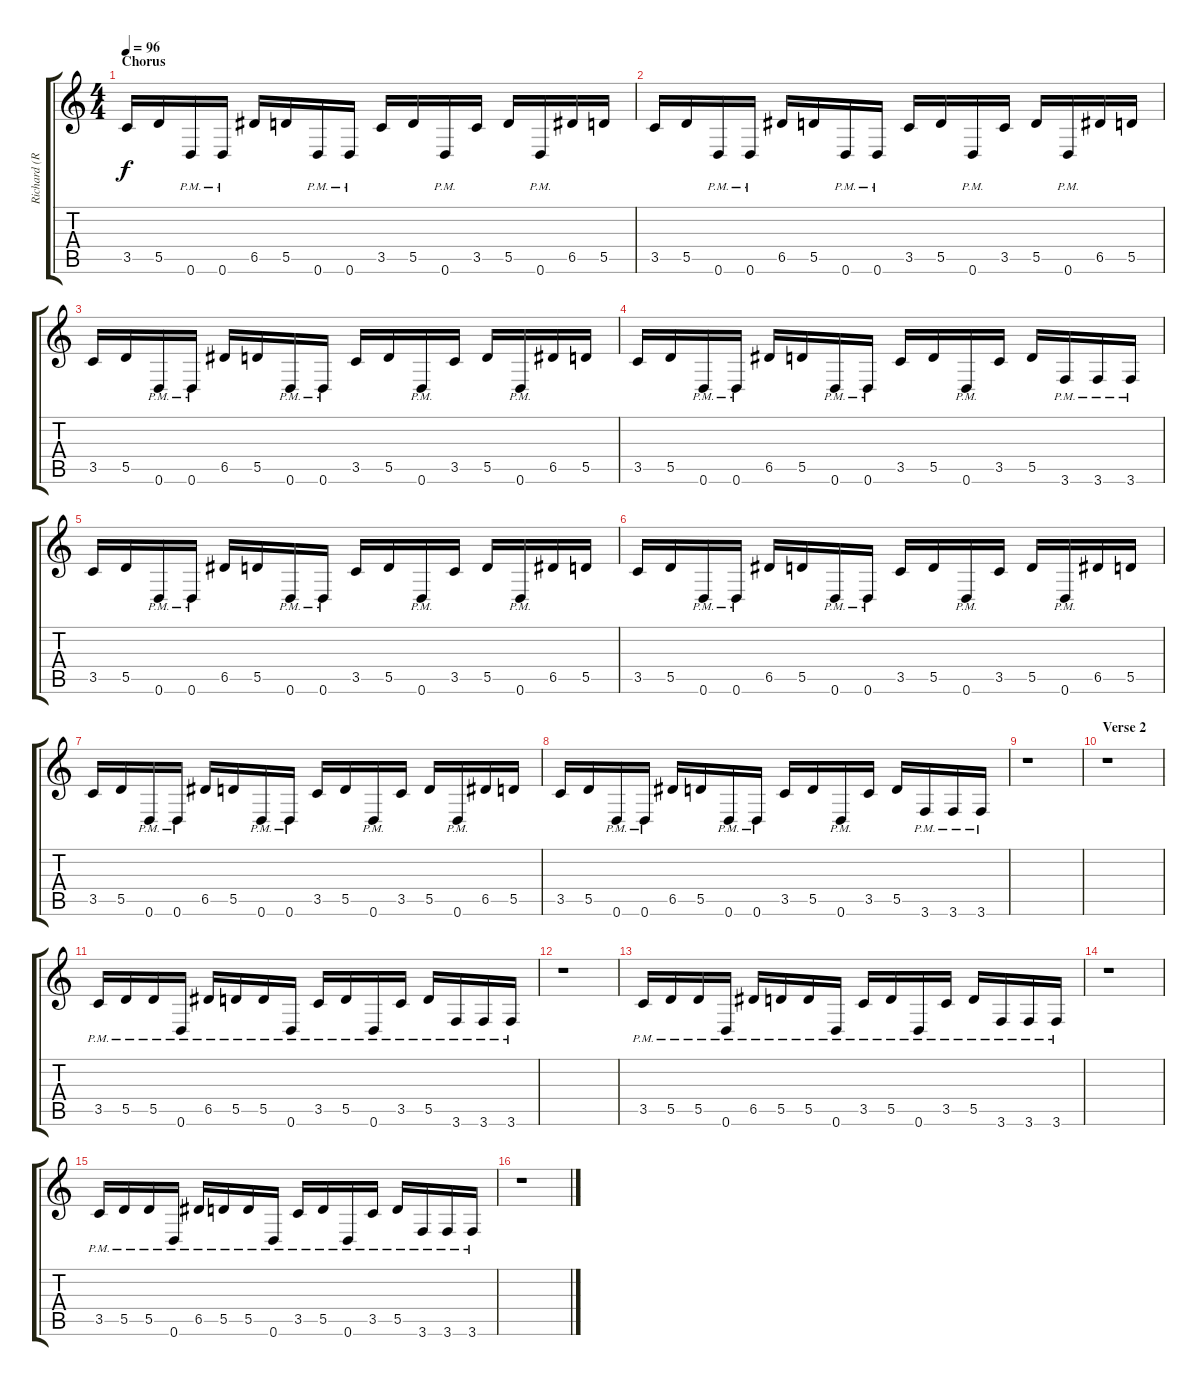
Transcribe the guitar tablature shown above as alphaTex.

\track ("Richard (Rythm)" "Richard (R") {instrument distortionguitar}
\staff {score tabs}
\tuning (E4 B3 G3 D3 A2 D2) {hide}
\ts (4 4)
\section ("" "Chorus")
\tempo 96
\clef g2
\ks c
3.5.16{dy f} 5.5.16 0.6{pm}.16 0.6{pm}.16 6.5.16 5.5.16 0.6{pm}.16 0.6{pm}.16 3.5.16 5.5.16 0.6{pm}.16 3.5.16 5.5.16 0.6{pm}.16 6.5.16 5.5.16 |
3.5.16 5.5.16 0.6{pm}.16 0.6{pm}.16 6.5.16 5.5.16 0.6{pm}.16 0.6{pm}.16 3.5.16 5.5.16 0.6{pm}.16 3.5.16 5.5.16 0.6{pm}.16 6.5.16 5.5.16 |
3.5.16 5.5.16 0.6{pm}.16 0.6{pm}.16 6.5.16 5.5.16 0.6{pm}.16 0.6{pm}.16 3.5.16 5.5.16 0.6{pm}.16 3.5.16 5.5.16 0.6{pm}.16 6.5.16 5.5.16 |
3.5.16 5.5.16 0.6{pm}.16 0.6{pm}.16 6.5.16 5.5.16 0.6{pm}.16 0.6{pm}.16 3.5.16 5.5.16 0.6{pm}.16 3.5.16 5.5.16 3.6{pm}.16 3.6{pm}.16 3.6{pm}.16 |
3.5.16 5.5.16 0.6{pm}.16 0.6{pm}.16 6.5.16 5.5.16 0.6{pm}.16 0.6{pm}.16 3.5.16 5.5.16 0.6{pm}.16 3.5.16 5.5.16 0.6{pm}.16 6.5.16 5.5.16 |
3.5.16 5.5.16 0.6{pm}.16 0.6{pm}.16 6.5.16 5.5.16 0.6{pm}.16 0.6{pm}.16 3.5.16 5.5.16 0.6{pm}.16 3.5.16 5.5.16 0.6{pm}.16 6.5.16 5.5.16 |
3.5.16 5.5.16 0.6{pm}.16 0.6{pm}.16 6.5.16 5.5.16 0.6{pm}.16 0.6{pm}.16 3.5.16 5.5.16 0.6{pm}.16 3.5.16 5.5.16 0.6{pm}.16 6.5.16 5.5.16 |
3.5.16 5.5.16 0.6{pm}.16 0.6{pm}.16 6.5.16 5.5.16 0.6{pm}.16 0.6{pm}.16 3.5.16 5.5.16 0.6{pm}.16 3.5.16 5.5.16 3.6{pm}.16 3.6{pm}.16 3.6{pm}.16 |
r.1 |
\section ("" "Verse 2")
r.1 |
3.5{pm}.16 5.5{pm}.16 5.5{pm}.16 0.6{pm}.16 6.5{pm}.16 5.5{pm}.16 5.5{pm}.16 0.6{pm}.16 3.5{pm}.16 5.5{pm}.16 0.6{pm}.16 3.5{pm}.16 5.5{pm}.16 3.6{pm}.16 3.6{pm}.16 3.6{pm}.16 |
r.1 |
3.5{pm}.16 5.5{pm}.16 5.5{pm}.16 0.6{pm}.16 6.5{pm}.16 5.5{pm}.16 5.5{pm}.16 0.6{pm}.16 3.5{pm}.16 5.5{pm}.16 0.6{pm}.16 3.5{pm}.16 5.5{pm}.16 3.6{pm}.16 3.6{pm}.16 3.6{pm}.16 |
r.1 |
3.5{pm}.16 5.5{pm}.16 5.5{pm}.16 0.6{pm}.16 6.5{pm}.16 5.5{pm}.16 5.5{pm}.16 0.6{pm}.16 3.5{pm}.16 5.5{pm}.16 0.6{pm}.16 3.5{pm}.16 5.5{pm}.16 3.6{pm}.16 3.6{pm}.16 3.6{pm}.16 |
r.1
